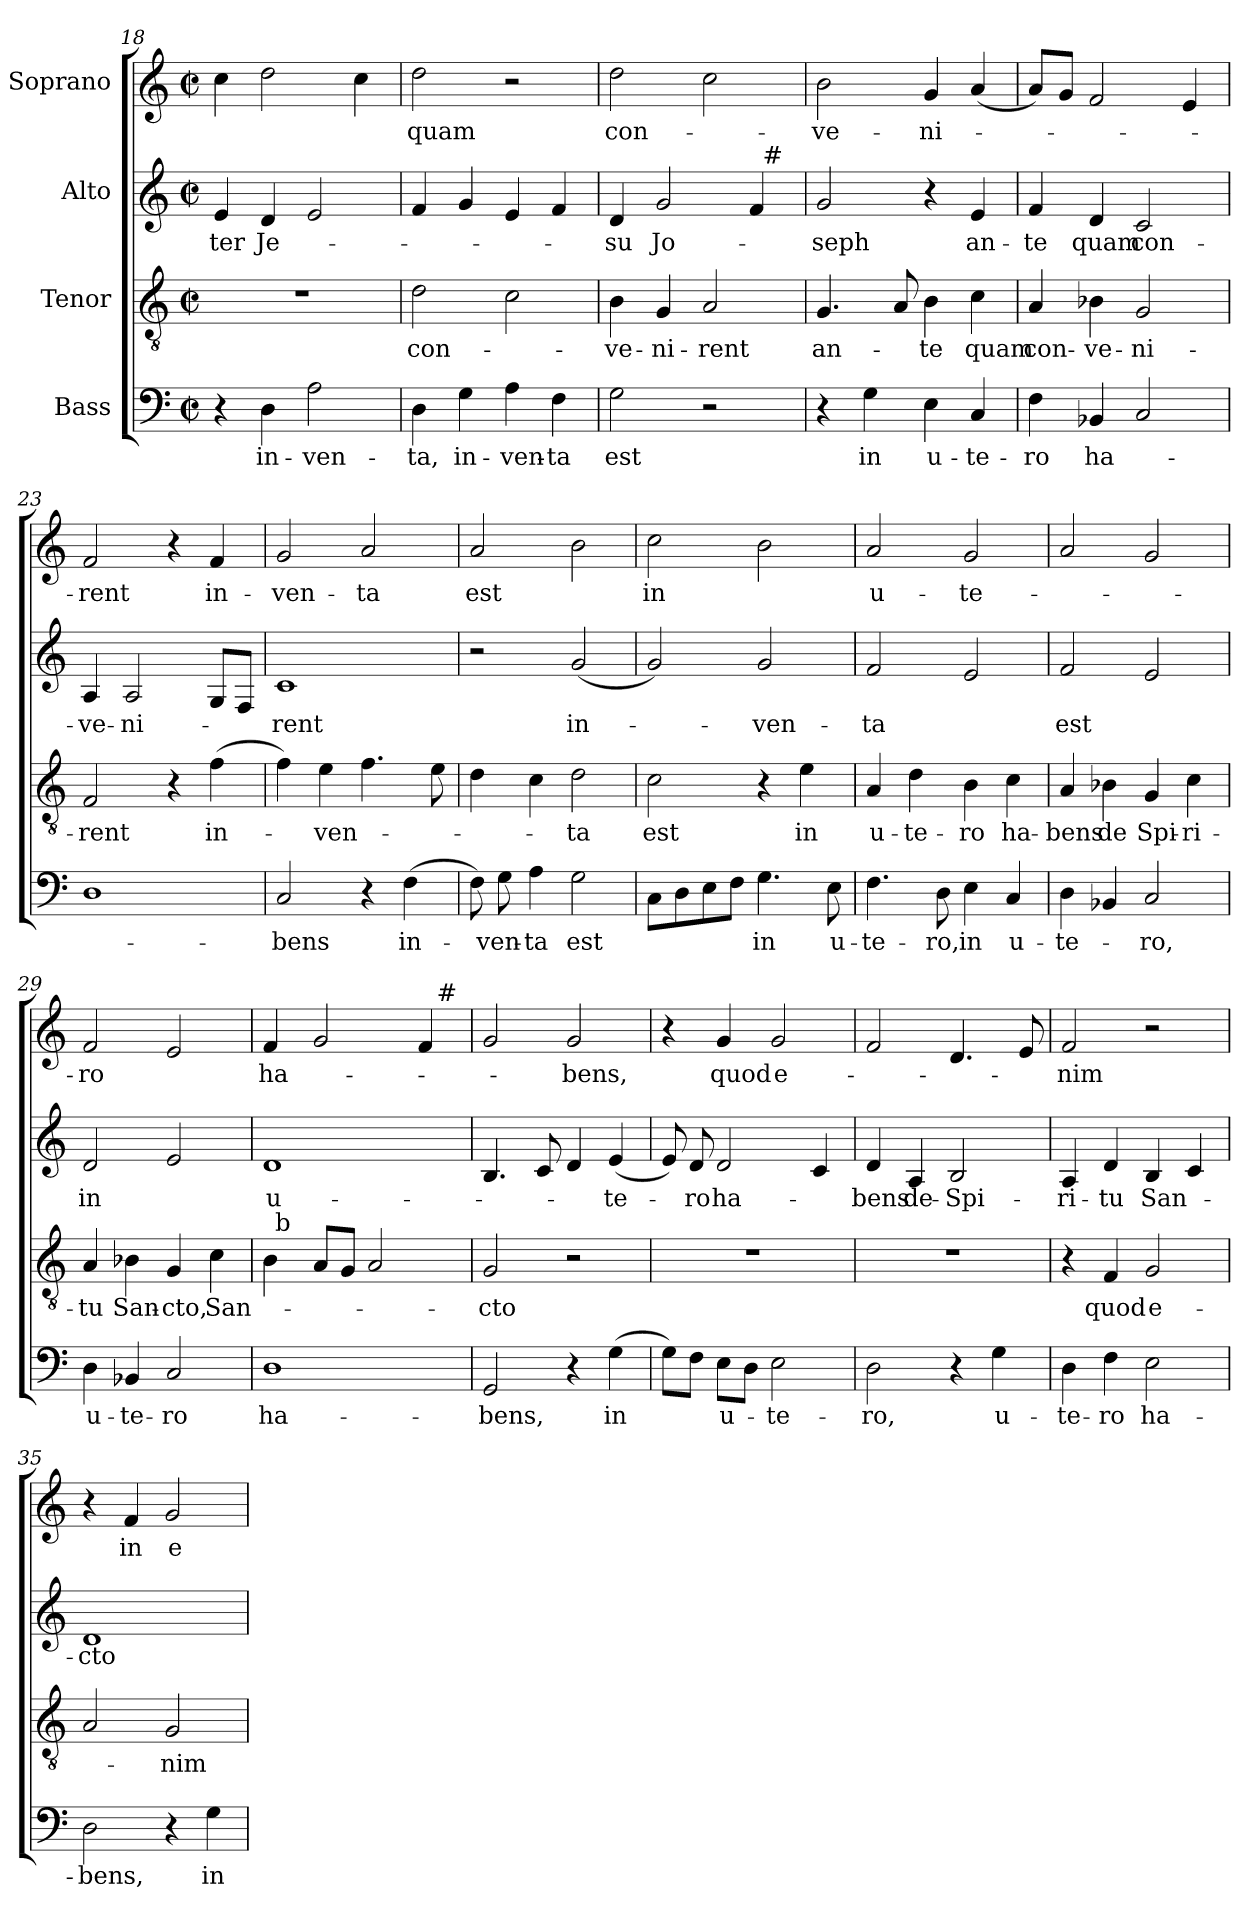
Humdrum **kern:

**kern	**text	**kern	**text	**kern	**text	**kern	**text
*part4	*part4	*part3	*part3	*part2	*part2	*part1	*part1
*staff4	*staff4	*staff3	*staff3	*staff2	*staff2	*staff1	*staff1
*I"Bass	*	*I"Tenor	*	*I"Alto	*	*I"Soprano	*
*clefF4	*	*clefGv2	*	*clefG2	*	*clefG2	*
*k[]	*	*k[]	*	*k[]	*	*k[]	*
*C:	*	*C:	*	*C:	*	*C:	*
*M2/2	*	*M2/2	*	*M2/2	*	*M2/2	*
*met(c|)	*	*met(c|)	*	*met(c|)	*	*met(c|)	*
=18	=18	=18	=18	=18	=18	=18	=18
4r	.	1r	.	4e/	-ter	4cc\	.
4D\	in-	.	.	4d/	Je-	2dd\	.
2A\	-ven-	.	.	2e/	.	.	.
.	.	.	.	.	.	4cc\	.
=19	=19	=19	=19	=19	=19	=19	=19
4D\	-ta,	2d\	con-	4f/	.	2dd\	quam
4G\	in-	.	.	4g/	.	.	.
4A\	-ven-	2c\	.	4e/	.	2r	.
4F\	-ta	.	.	4f/	.	.	.
=20	=20	=20	=20	=20	=20	=20	=20
*	*	*	*	*^	*	*	*
2G\	est	4B\	-ve-	4d/	2ryy	-su	2dd\	con-
.	.	4G/	-ni-	2g/	.	Jo-	.	.
2r	.	2A/	-rent	.	4ryy	.	2cc\	.
.	.	.	.	4f/	32ryy	.	.	.
!	!	!	!	!	!LO:TX:a:t=#	!	!	!
.	.	.	.	.	8..ryy	.	.	.
*	*	*	*	*v	*v	*	*	*
=21	=21	=21	=21	=21	=21	=21	=21
4r	.	4.G/	an-	2g/	-seph	2b\	-ve-
4G\	in	.	.	.	.	.	.
.	.	8A/	.	.	.	.	.
4E\	u-	4B\	-te	4r	.	4g/	-ni-
4C/	-te-	4c\	quam	4e/	an-	(4a/	.
!!LO:PB:g=z
=22	=22	=22	=22	=22	=22	=22	=22
4F\	-ro	4A/	con-	4f/	-te	8a/L)	.
.	.	.	.	.	.	8g/J	.
4BB-X/	ha-	4B-X\	-ve-	4d/	quam	2f/	.
2C/	.	2G/	-ni-	2c/	con-	.	.
.	.	.	.	.	.	4e/	.
=23	=23	=23	=23	=23	=23	=23	=23
1D	.	2F/	-rent	4A/	-ve-	2f/	-rent
.	.	.	.	2A/	-ni-	.	.
.	.	4r	.	.	.	4r	.
.	.	(4f\	in-	8G/L	.	4f/	in-
.	.	.	.	8F/J	.	.	.
=24	=24	=24	=24	=24	=24	=24	=24
2C/	-bens	4f\)	.	1c	-rent	2g/	-ven-
.	.	4e\	-ven-	.	.	.	.
4r	.	4.f\	.	.	.	2a/	-ta
(4F\	in-	.	.	.	.	.	.
.	.	8e\	.	.	.	.	.
=25	=25	=25	=25	=25	=25	=25	=25
8F\)	.	4d\	.	2r	.	2a/	est
8G\	-ven-	.	.	.	.	.	.
4A\	-ta	4c\	.	.	.	.	.
2G\	est	2d\	-ta	(2g/	in-	2b\	.
=26	=26	=26	=26	=26	=26	=26	=26
8C\L	.	2c\	est	2g/)	.	2cc\	in
8D\	.	.	.	.	.	.	.
8E\	.	.	.	.	.	.	.
8F\J	.	.	.	.	.	.	.
4.G\	in	4r	.	2g/	-ven-	2b\	.
.	.	4e\	in	.	.	.	.
8E\	u-	.	.	.	.	.	.
=27	=27	=27	=27	=27	=27	=27	=27
4.F\	-te-	4A/	u-	2f/	-ta	2a/	u-
.	.	4d\	-te-	.	.	.	.
8D\	-ro,	.	.	.	.	.	.
4E\	in	4B\	-ro	2e/	.	2g/	-te-
4C/	u-	4c\	ha-	.	.	.	.
=28	=28	=28	=28	=28	=28	=28	=28
4D\	-te-	4A/	-bens	2f/	est	2a/	.
4BB-X/	.	4B-X\	de	.	.	.	.
2C/	-ro,	4G/	Spi-	2e/	.	2g/	.
.	.	4c\	-ri-	.	.	.	.
!!LO:LB:g=z
=29	=29	=29	=29	=29	=29	=29	=29
4D\	u-	4A/	-tu	2d/	in	2f/	-ro
4BB-X/	-te-	4B-X\	San-	.	.	.	.
2C/	-ro	4G/	-cto,	2e/	.	2e/	.
.	.	4c\	San-	.	.	.	.
=30	=30	=30	=30	=30	=30	=30	=30
*	*	*^	*	*	*	*^	*
1D	ha-	4B\	32ryy	.	1d	u-	4f/	2ryy	ha-
!	!	!	!LO:TX:a:t=b	!	!	!	!	!	!
.	.	.	2ryy	.	.	.	.	.	.
.	.	8A/L	.	.	.	.	2g/	.	.
.	.	8G/J	.	.	.	.	.	.	.
.	.	2A/	.	.	.	.	.	4ryy	.
.	.	.	4...ryy	.	.	.	.	.	.
.	.	.	.	.	.	.	4f/	16ryy	.
!	!	!	!	!	!	!	!	!LO:TX:a:t=#	!
.	.	.	.	.	.	.	.	8.ryy	.
*	*	*v	*v	*	*	*	*v	*v	*
=31	=31	=31	=31	=31	=31	=31	=31
2GG/	-bens,	2G/	-cto	4.B/	.	2g/	.
.	.	.	.	8c/	.	.	.
4r	.	2r	.	4d/	.	2g/	-bens,
(4G\	in	.	.	(4e/	-te-	.	.
=32	=32	=32	=32	=32	=32	=32	=32
8G\L)	.	1r	.	8e/)	.	4r	.
8F\J	.	.	.	8d/	-ro	.	.
8E\L	u-	.	.	2d/	ha-	4g/	quod
8D\J	.	.	.	.	.	.	.
2E\	-te-	.	.	.	.	2g/	e-
.	.	.	.	4c/	.	.	.
=33	=33	=33	=33	=33	=33	=33	=33
2D\	-ro,	1r	.	4d/	-bens	2f/	.
.	.	.	.	4A/	de-	.	.
4r	.	.	.	2B/	-Spi-	4.d/	.
4G\	u-	.	.	.	.	.	.
.	.	.	.	.	.	8e/	.
=34	=34	=34	=34	=34	=34	=34	=34
4D\	-te-	4r	.	4A/	-ri-	2f/	-nim
4F\	-ro	4F/	quod	4d/	-tu	.	.
2E\	ha-	2G/	e-	4B/	San-	2r	.
.	.	.	.	4c/	.	.	.
=35	=35	=35	=35	=35	=35	=35	=35
2D\	-bens,	2A/	.	1d	-cto	4r	.
.	.	.	.	.	.	4f/	in
4r	.	2G/	-nim	.	.	2g/	e-
4G\	in	.	.	.	.	.	.
=	=	=	=	=	=	=	=
*-	*-	*-	*-	*-	*-	*-	*-
